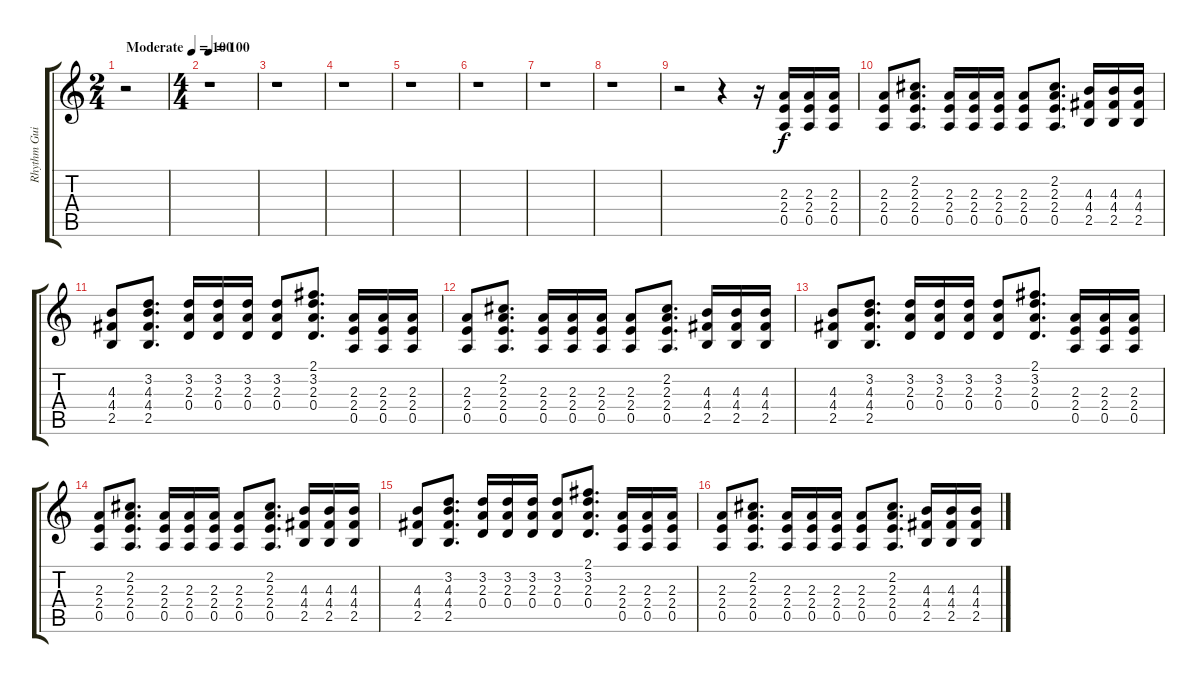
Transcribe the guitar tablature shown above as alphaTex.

\track ("Rhythm Guitar" "Rhythm Gui") {instrument acousticguitarsteel}
\staff {score tabs}
\tuning (E4 B3 G3 D3 A2 E2) {hide}
\ts (2 4)
\tempo (100 "Moderate")
\tempo 90
\tempo (100 "Moderate")
\clef g2
\ks c
r.2{dy f instrument acousticguitarsteel} |
\ts (4 4)
\tempo 100
r.1 |
r.1 |
r.1 |
r.1 |
r.1 |
r.1 |
r.1 |
r.2 r.4 r.16 (2.3 2.4 0.5).16 (2.3 2.4 0.5).16 (2.3 2.4 0.5).16 |
(2.3 2.4 0.5).8 (2.2 2.3 2.4 0.5).8{d} (2.3 2.4 0.5).16 (2.3 2.4 0.5).16 (2.3 2.4 0.5).16 (2.3 2.4 0.5).8 (2.2 2.3 2.4 0.5).8{d} (4.3 4.4 2.5).16 (4.3 4.4 2.5).16 (4.3 4.4 2.5).16 |
(4.3 4.4 2.5).8 (3.2 4.3 4.4 2.5).8{d} (3.2 2.3 0.4).16 (3.2 2.3 0.4).16 (3.2 2.3 0.4).16 (3.2 2.3 0.4).8 (2.1 3.2 2.3 0.4).8{d} (2.3 2.4 0.5).16 (2.3 2.4 0.5).16 (2.3 2.4 0.5).16 |
(2.3 2.4 0.5).8 (2.2 2.3 2.4 0.5).8{d} (2.3 2.4 0.5).16 (2.3 2.4 0.5).16 (2.3 2.4 0.5).16 (2.3 2.4 0.5).8 (2.2 2.3 2.4 0.5).8{d} (4.3 4.4 2.5).16 (4.3 4.4 2.5).16 (4.3 4.4 2.5).16 |
(4.3 4.4 2.5).8 (3.2 4.3 4.4 2.5).8{d} (3.2 2.3 0.4).16 (3.2 2.3 0.4).16 (3.2 2.3 0.4).16 (3.2 2.3 0.4).8 (2.1 3.2 2.3 0.4).8{d} (2.3 2.4 0.5).16 (2.3 2.4 0.5).16 (2.3 2.4 0.5).16 |
(2.3 2.4 0.5).8 (2.2 2.3 2.4 0.5).8{d} (2.3 2.4 0.5).16 (2.3 2.4 0.5).16 (2.3 2.4 0.5).16 (2.3 2.4 0.5).8 (2.2 2.3 2.4 0.5).8{d} (4.3 4.4 2.5).16 (4.3 4.4 2.5).16 (4.3 4.4 2.5).16 |
(4.3 4.4 2.5).8 (3.2 4.3 4.4 2.5).8{d} (3.2 2.3 0.4).16 (3.2 2.3 0.4).16 (3.2 2.3 0.4).16 (3.2 2.3 0.4).8 (2.1 3.2 2.3 0.4).8{d} (2.3 2.4 0.5).16 (2.3 2.4 0.5).16 (2.3 2.4 0.5).16 |
(2.3 2.4 0.5).8 (2.2 2.3 2.4 0.5).8{d} (2.3 2.4 0.5).16 (2.3 2.4 0.5).16 (2.3 2.4 0.5).16 (2.3 2.4 0.5).8 (2.2 2.3 2.4 0.5).8{d} (4.3 4.4 2.5).16 (4.3 4.4 2.5).16 (4.3 4.4 2.5).16
